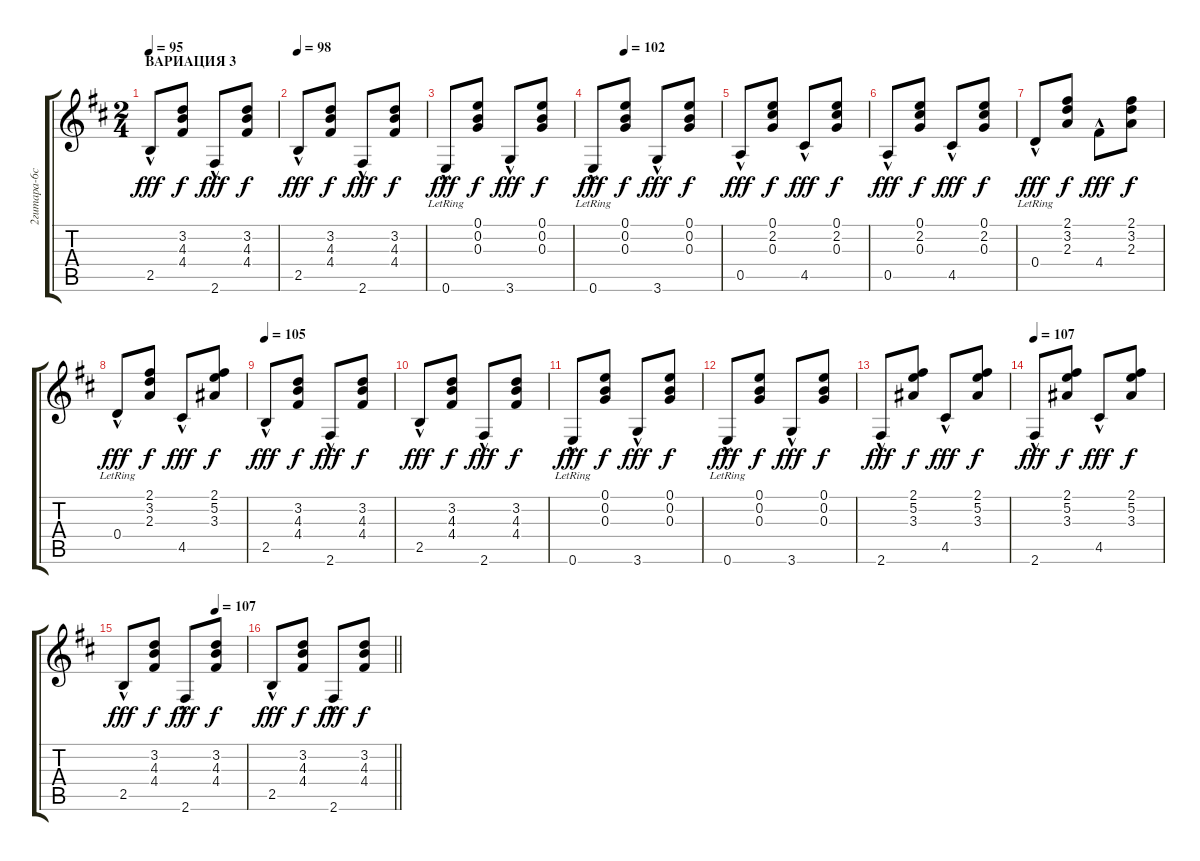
\track ("2гитара-6стр" "2гитара-6с") {instrument acousticguitarnylon}
\staff {score tabs}
\tuning (E4 B3 G3 D3 A2 E2) {hide}
\ts (2 4)
\section ("" "ВАРИАЦИЯ 3")
\tempo 95
\clef g2
\ks bminor
2.5{hac}.8{dy fff} (3.2 4.3 4.4).8{dy f} 2.6{hac}.8{dy fff} (3.2 4.3 4.4).8{dy f} |
\tempo 98
2.5{hac}.8{dy fff} (3.2 4.3 4.4).8{dy f} 2.6{hac}.8{dy fff} (3.2 4.3 4.4).8{dy f} |
0.6{hac lr}.8{dy fff} (0.1 0.2 0.3).8{dy f} 3.6{hac}.8{dy fff} (0.1 0.2 0.3).8{dy f} |
\tempo (102 0.25)
0.6{hac lr}.8{dy fff} (0.1 0.2 0.3).8{dy f} 3.6{hac}.8{dy fff} (0.1 0.2 0.3).8{dy f} |
0.5{hac}.8{dy fff} (0.1 2.2 0.3).8{dy f} 4.5{hac}.8{dy fff} (0.1 2.2 0.3).8{dy f} |
0.5{hac}.8{dy fff} (0.1 2.2 0.3).8{dy f} 4.5{hac}.8{dy fff} (0.1 2.2 0.3).8{dy f} |
0.4{hac lr}.8{dy fff} (2.1 3.2 2.3).8{dy f} 4.4{hac}.8{dy fff} (2.1 3.2 2.3).8{dy f} |
0.4{hac lr}.8{dy fff} (2.1 3.2 2.3).8{dy f} 4.5{hac}.8{dy fff} (2.1 5.2 3.3).8{dy f} |
\tempo 105
2.5{hac}.8{dy fff} (3.2 4.3 4.4).8{dy f} 2.6{hac}.8{dy fff} (3.2 4.3 4.4).8{dy f} |
2.5{hac}.8{dy fff} (3.2 4.3 4.4).8{dy f} 2.6{hac}.8{dy fff} (3.2 4.3 4.4).8{dy f} |
0.6{hac lr}.8{dy fff} (0.1 0.2 0.3).8{dy f} 3.6{hac}.8{dy fff} (0.1 0.2 0.3).8{dy f} |
0.6{hac lr}.8{dy fff} (0.1 0.2 0.3).8{dy f} 3.6{hac}.8{dy fff} (0.1 0.2 0.3).8{dy f} |
2.6{hac}.8{dy fff} (2.1 5.2 3.3).8{dy f} 4.5{hac}.8{dy fff} (2.1 5.2 3.3).8{dy f} |
\tempo 107
2.6{hac}.8{dy fff} (2.1 5.2 3.3).8{dy f} 4.5{hac}.8{dy fff} (2.1 5.2 3.3).8{dy f} |
\tempo (107 0.75)
2.5{hac}.8{dy fff} (3.2 4.3 4.4).8{dy f} 2.6{hac}.8{dy fff} (3.2 4.3 4.4).8{dy f} |
\barLineRight lightlight
2.5{hac}.8{dy fff} (3.2 4.3 4.4).8{dy f} 2.6{hac}.8{dy fff} (3.2 4.3 4.4).8{dy f}
